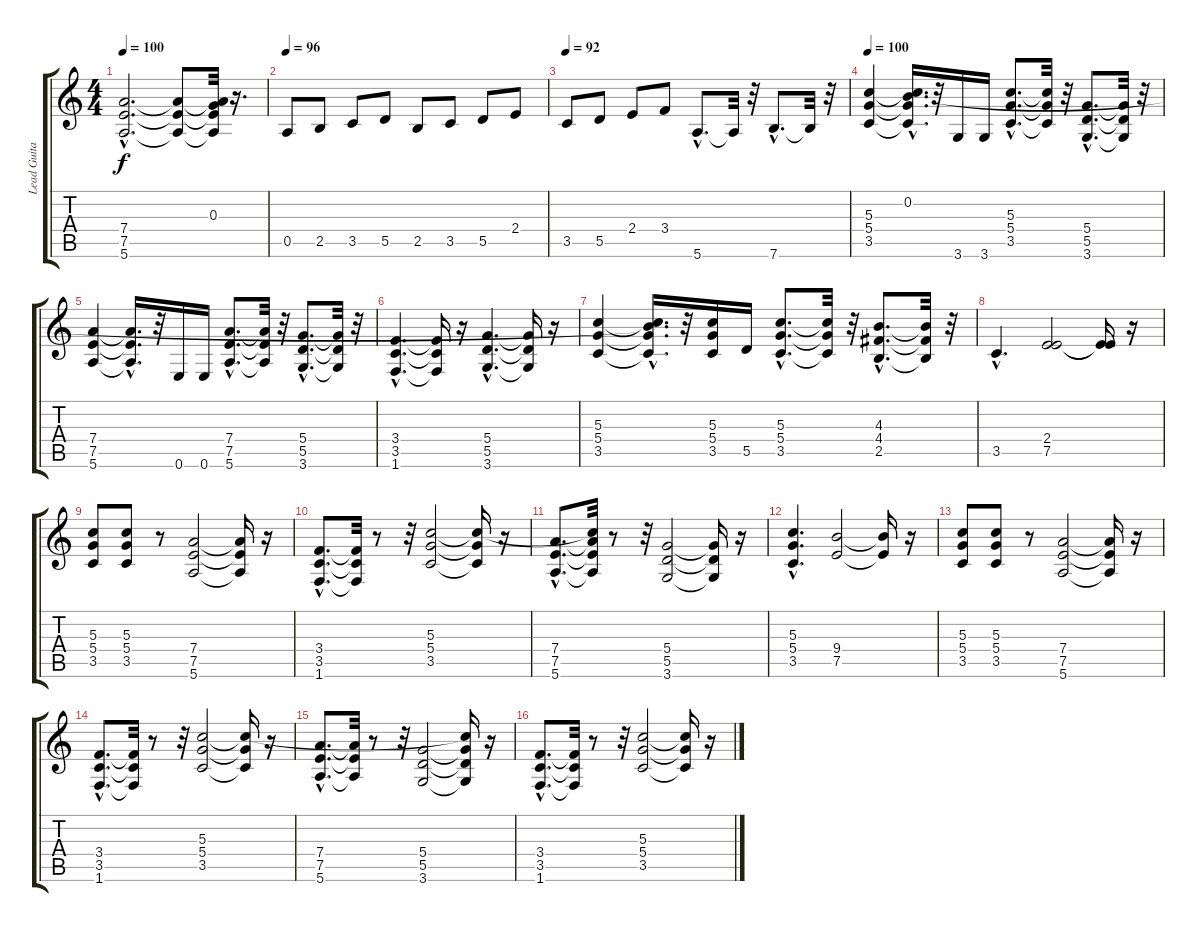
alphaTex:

\track ("Lead Guitar" "Lead Guita") {instrument distortionguitar}
\staff {score tabs}
\tuning (E4 B3 G3 D3 A2 E2) {hide}
\ts (4 4)
\tempo 100
\clef g2
\ks c
(7.4{hac} 7.5{hac} 5.6{hac}).2{d dy f instrument distortionguitar} (7.4{t} 7.5{t} 5.6{t}).8 (0.3 7.4{t} 7.5{t} 5.6{t}).32 r.16{d} |
\tempo 96
0.5.8 2.5.8 3.5.8 5.5.8 2.5.8 3.5.8 5.5.8 2.4.8 |
\tempo 92
3.5.8 5.5.8 2.4.8 3.4.8 5.6{hac}.8{d} 5.6{t}.32 r.32 7.6{hac}.8{d} 7.6{t}.32 r.32 |
\tempo 100
(5.3 5.4 3.5).4 (0.2{hac} 5.3{hac t} 5.4{hac t} 3.5{hac t}).16{d} r.32 3.6.16{instrument electricguitarmuted} 3.6.16 (5.3{hac} 5.4{hac} 3.5{hac}).8{d instrument distortionguitar} (5.3{t} 5.4{t} 3.5{t}).32 r.32 (5.4{hac} 5.5{hac} 3.6{hac}).8{d} (5.4{t} 5.5{t} 3.6{t}).32 r.32 |
(7.4 7.5 5.6).4 (7.4{hac t} 7.5{hac t} 5.6{hac t}).16{d} r.32 0.6.16{instrument electricguitarmuted} 0.6.16 (7.4{hac} 7.5{hac} 5.6{hac}).8{d instrument distortionguitar} (7.4{t} 7.5{t} 5.6{t}).32 r.32 (5.4{hac} 5.5{hac} 3.6{hac}).8{d} (5.4{t} 5.5{t} 3.6{t}).32 r.32 |
(3.4{hac} 3.5{hac} 1.6{hac}).4{d} (3.4{t} 3.5{t} 1.6{t}).16 r.16 (5.4{hac} 5.5{hac} 3.6{hac}).4{d} (5.4{t} 5.5{t} 3.6{t}).16 r.16 |
(5.3 5.4 3.5).4 (0.2{hac t} 5.3{hac t} 5.4{hac t} 3.5{hac t}).16{d} r.32 (5.3 5.4 3.5).16 5.5.16 (5.3{hac} 5.4{hac} 3.5{hac}).8{d} (5.3{t} 5.4{t} 3.5{t}).32 r.32 (4.3{hac} 4.4{hac} 2.5{hac}).8{d} (4.3{t} 4.4{t} 2.5{t}).32 r.32 |
3.5{hac}.4{d} (2.4 7.5).2 (2.4{t} 7.5{t}).16 r.16 |
(5.3 5.4 3.5).8 (5.3 5.4 3.5).8 r.8 (7.4 7.5 5.6).2 (7.4{t} 7.5{t} 5.6{t}).16 r.16 |
(3.4{hac} 3.5{hac} 1.6{hac}).8{d} (3.4{t} 3.5{t} 1.6{t}).32 r.8 r.32 (5.3 5.4 3.5).2 (5.3{t} 5.4{t} 3.5{t}).16 r.16 |
(7.4{hac} 7.5{hac} 5.6{hac}).8{d} (5.3{t} 7.4{t} 7.5{t} 5.6{t}).32 r.8 r.32 (5.4 5.5 3.6).2 (5.4{t} 5.5{t} 3.6{t}).16 r.16 |
(5.3{hac} 5.4{hac} 3.5{hac}).4{d} (9.4 7.5).2 (9.4{t} 7.5{t}).16 r.16 |
(5.3 5.4 3.5).8 (5.3 5.4 3.5).8 r.8 (7.4 7.5 5.6).2 (7.4{t} 7.5{t} 5.6{t}).16 r.16 |
(3.4{hac} 3.5{hac} 1.6{hac}).8{d} (3.4{t} 3.5{t} 1.6{t}).32 r.8 r.32 (5.3 5.4 3.5).2 (5.3{t} 5.4{t} 3.5{t}).16 r.16 |
(7.4{hac} 7.5{hac} 5.6{hac}).8{d} (7.4{t} 7.5{t} 5.6{t}).32 r.8 r.32 (5.4 5.5 3.6).2 (5.3{t} 5.4{t} 5.5{t} 3.6{t}).16 r.16 |
(3.4{hac} 3.5{hac} 1.6{hac}).8{d} (3.4{t} 3.5{t} 1.6{t}).32 r.8 r.32 (5.3 5.4 3.5).2 (5.3{t} 5.4{t} 3.5{t}).16 r.16
